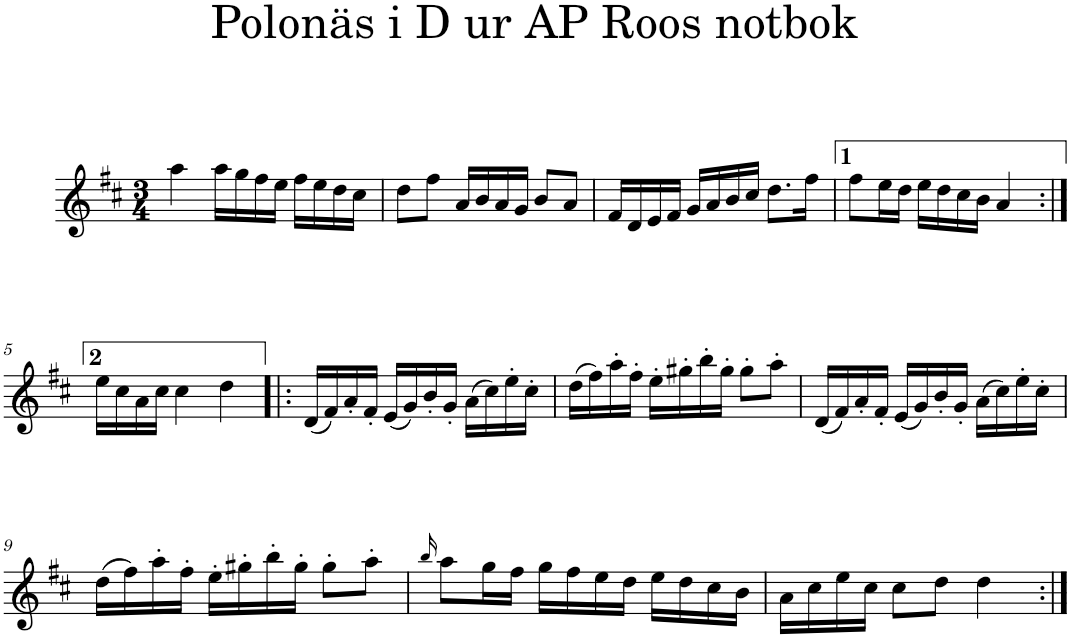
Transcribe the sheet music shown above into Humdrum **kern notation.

**kern
*part1
*staff1
*I"Piano
*I'Pno
*clefG2
*k[f#c#]
*D:
*M3/4
=1
4aa\
16aa\LL
16gg\
16ff#\
16ee\JJ
16ff#\LL
16ee\
16dd\
16cc#\JJ
=2
8dd\L
8ff#\J
16a/LL
16b/
16a/
16g/JJ
8b/L
8a/J
=3
16f#/LL
16d/
16e/
16f#/JJ
16g/LL
16a/
16b/
16cc#/JJ
8.dd\L
16ff#\Jk
=4
8ff#\L
16ee\L
16dd\JJ
16ee\LL
16dd\
16cc#\
16b\JJ
4a/
!!LO:LB:g=z
=5:|!
16ee\LL
16cc#\
16a\
16cc#\JJ
4cc#\
4dd\
=6!|:
(16d/LL
16f#/)
16a'/
16f#'/JJ
(16e/LL
16g/)
16b'/
16g'/JJ
(16a\LL
16cc#\)
16ee'\
16cc#'\JJ
=7
(16dd\LL
16ff#\)
16aa'\
16ff#'\JJ
16ee'\LL
16gg#X'\
16bb'\
16gg#'\JJ
8gg#'\L
8aa'\J
=8
(16d/LL
16f#/)
16a'/
16f#'/JJ
(16e/LL
16g/)
16b'/
16g'/JJ
(16a\LL
16cc#\)
16ee'\
16cc#'\JJ
!!LO:LB:g=z
=9
(16dd\LL
16ff#\)
16aa'\
16ff#'\JJ
16ee'\LL
16gg#X'\
16bb'\
16gg#'\JJ
8gg#'\L
8aa'\J
=10
16qbb/
8aa\L
16gg\L
16ff#\JJ
16gg\LL
16ff#\
16ee\
16dd\JJ
16ee\LL
16dd\
16cc#\
16b\JJ
=11
16a\LL
16cc#\
16ee\
16cc#\JJ
8cc#\L
8dd\J
4dd\
=:|!
*-
